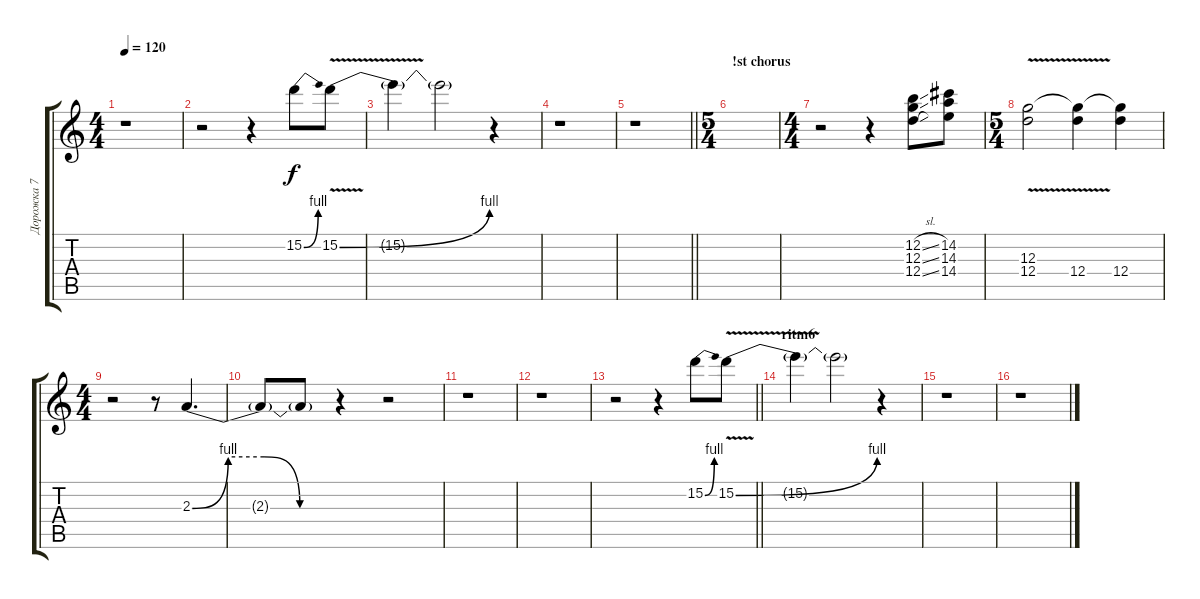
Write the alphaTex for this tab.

\track ("Дорожка 7" "Дорожка 7") {instrument distortionguitar}
\staff {score tabs}
\tuning (E4 B3 G3 D3 A2 E2) {hide}
\ts (4 4)
\tempo 120
\clef g2
\ks c
r.1{dy f} |
r.2 r.4 15.2{be (bend 0 0 60 4)}.8 15.2{be (bend 0 0 60 4) v}.8 |
15.2{t}.4 15.2{t}.2 r.4 |
r.1 |
\barLineRight lightlight
r.1 |
\ts (5 4)
\section ("" "!st chorus")
|
\ts (4 4)
r.2 r.4 (12.2{sl} 12.3{sl} 12.4{sl}).8 (14.2 14.3 14.4).8 |
\ts (5 4)
(12.3{v} 12.4{v}).2 (12.3{t} 12.4).4 (12.3{t} 12.4).4 |
\ts (4 4)
r.2 r.8 2.3{be (custom 0 0 15 4 30 4 45 0 60 0)}.4{d} |
2.3{t}.8 2.3{t}.8 r.4 r.2 |
r.1 |
r.1 |
\barLineRight lightlight
r.2 r.4 15.2{be (bend 0 0 60 4)}.8 15.2{be (bend 0 0 60 4) v}.8 |
\section ("" "ritm6")
15.2{t}.4 15.2{t}.2 r.4 |
r.1 |
r.1
